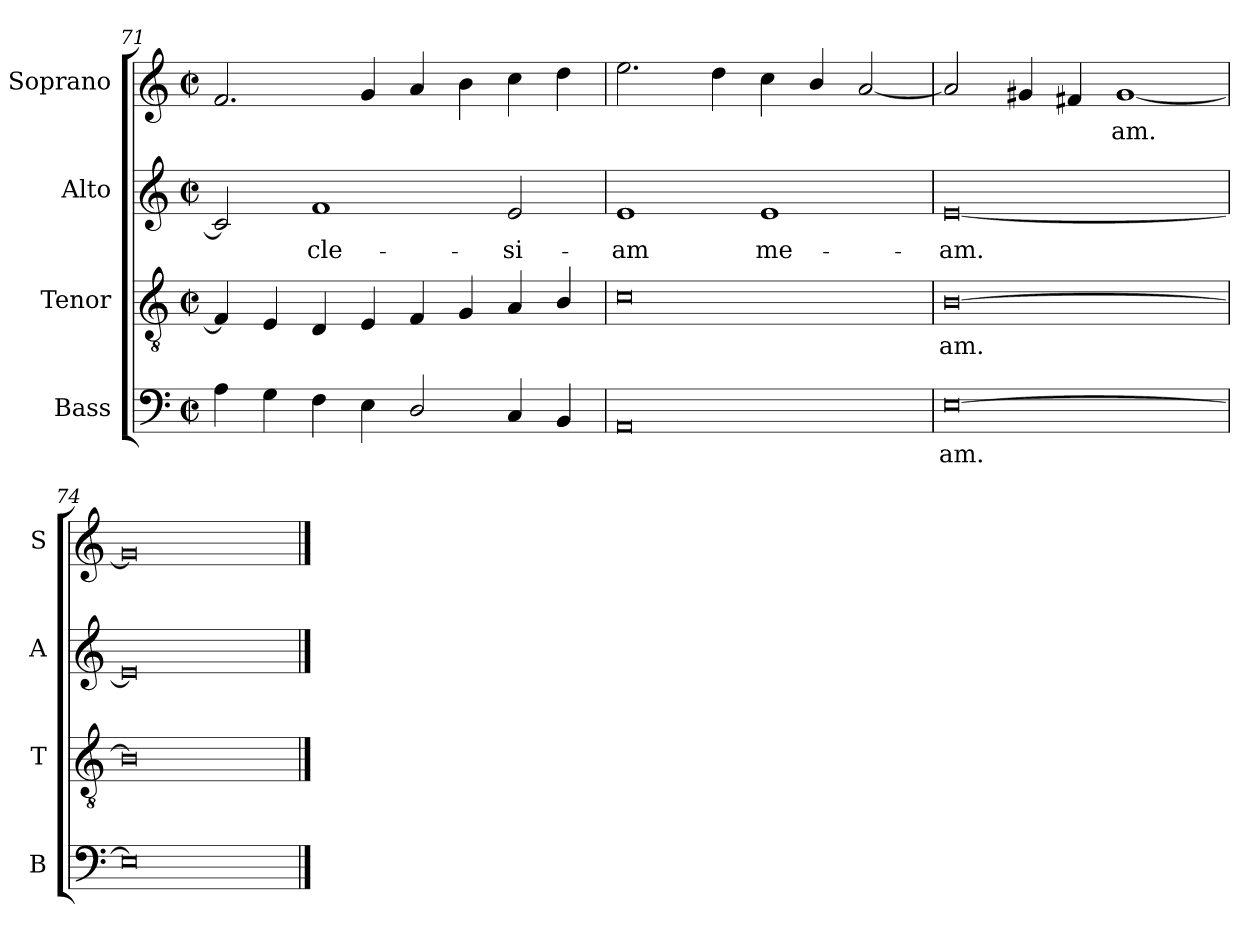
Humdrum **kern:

**kern	**text	**kern	**text	**kern	**text	**kern	**text
*part4	*part4	*part3	*part3	*part2	*part2	*part1	*part1
*staff4	*staff4	*staff3	*staff3	*staff2	*staff2	*staff1	*staff1
*I"Bass	*	*I"Tenor	*	*I"Alto	*	*I"Soprano	*
*I'B	*	*I'T	*	*I'A	*	*I'S	*
*clefF4	*	*clefGv2	*	*clefG2	*	*clefG2	*
*k[]	*	*k[]	*	*k[]	*	*k[]	*
*C:	*	*C:	*	*C:	*	*C:	*
*M4/2	*	*M4/2	*	*M4/2	*	*M4/2	*
*met(c|)	*	*met(c|)	*	*met(c|)	*	*met(c|)	*
=71	=71	=71	=71	=71	=71	=71	=71
4A	.	4F]	.	2c]	.	2.f	.
4G	.	4E	.	.	.	.	.
!	!	!	!	!	!LO:LY:b	!	!
4F	.	4D	.	1f	cle-	.	.
4E	.	4E	.	.	.	4g	.
2D/	.	4F	.	.	.	4a	.
.	.	4G	.	.	.	4b	.
!	!	!	!	!	!LO:LY:b	!	!
4C	.	4A	.	2e	-si-	4cc	.
4BB	.	4B/	.	.	.	4dd	.
=72	=72	=72	=72	=72	=72	=72	=72
!	!	!	!	!	!LO:LY:b	!	!
0AA	.	0c/	.	1e	-am	2.ee	.
.	.	.	.	.	.	4dd	.
!	!	!	!	!	!LO:LY:b	!	!
.	.	.	.	1e	me-	4cc	.
.	.	.	.	.	.	4b/	.
.	.	.	.	.	.	[2a	.
=73	=73	=73	=73	=73	=73	=73	=73
!	!LO:LY:b	!	!LO:LY:b	!	!LO:LY:b	!	!
[0E	am.	[0B	am.	[0e	-am.	2a]	.
.	.	.	.	.	.	4g#X	.
.	.	.	.	.	.	4f#X	.
!	!	!	!	!	!	!	!LO:LY:b
.	.	.	.	.	.	[1g#	am.
=74	=74	=74	=74	=74	=74	=74	=74
0E]	.	0B]	.	0e]	.	0g#]	.
==	==	==	==	==	==	==	==
*-	*-	*-	*-	*-	*-	*-	*-
